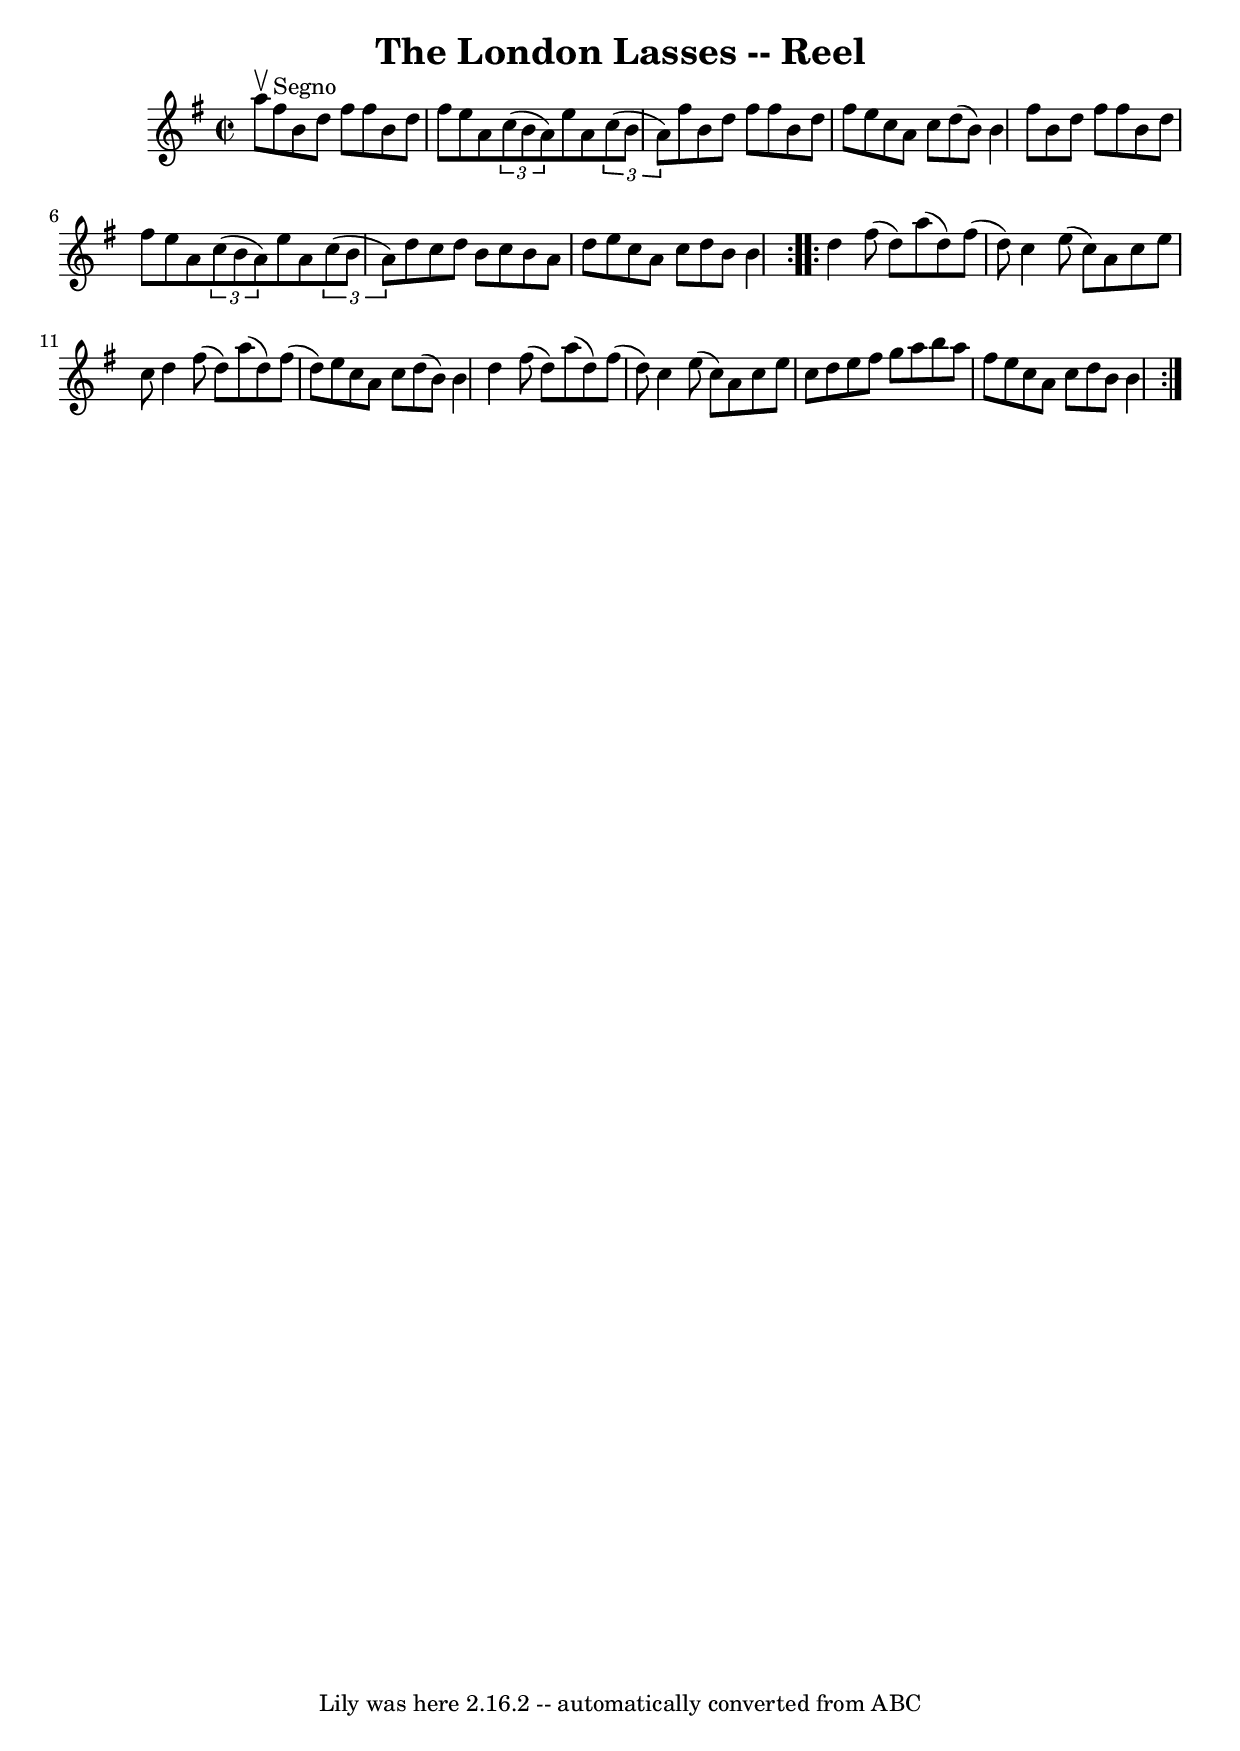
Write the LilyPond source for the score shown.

\version "2.7.40"
\include "Mammoth.ily"
\header {
	book = "Ryan's Mammoth Collection"
	crossRefNumber = "1"
	footnotes = "\\\\213\\\\This sounds better with 2 sharps (one in the book)"
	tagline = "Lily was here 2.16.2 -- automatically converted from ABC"
	title = "The London Lasses -- Reel"
}
voicedefault =  {
\set Score.defaultBarType = "empty"

\repeat volta 2 {
\override Staff.TimeSignature #'style = #'C
 \time 2/2 \key b \phrygian a''8^\upbow   |
 fis''8^"Segno" b'8 
 d''8 fis''8 fis''8 b'8 d''8 fis''8    |
 e''8 a'8  
    \times 2/3 { c''8 (b'8 a'8) } e''8 a'8    \times 2/3 {   
c''8 (b'8 a'8) }   |
 fis''8 b'8 d''8 fis''8    
fis''8 b'8 d''8 fis''8    |
 e''8 c''8 a'8 c''8    
d''8 (b'8) b'4    |
 fis''8 b'8 d''8 fis''8    
fis''8 b'8 d''8 fis''8    |
 e''8 a'8    \times 2/3 {   
c''8 (b'8 a'8) } e''8 a'8    \times 2/3 { c''8 (b'8 a'8  
-) }   |
 d''8 c''8 d''8 b'8 c''8 b'8 a'8 d''8    
|
 e''8 c''8 a'8 c''8 d''8 b'8 b'4    }     
\repeat volta 2 { d''4 fis''8 (d''8) a''8 (d''8) fis''8 (
 d''8)   |
 c''4 e''8 (c''8) a'8 c''8 e''8 c''8  
  |
 d''4 fis''8 (d''8) a''8 (d''8) fis''8 (d''8  
-)   |
 e''8 c''8 a'8 c''8 d''8 (b'8) b'4    
|
 d''4 fis''8 (d''8) a''8 (d''8) fis''8 (d''8  
-)   |
 c''4 e''8 (c''8) a'8 c''8 e''8 c''8    
|
 d''8 e''8 fis''8 g''8 a''8 b''8 a''8 fis''8    
|
 e''8 c''8 a'8 c''8 d''8 b'8 b'4            }   
}

\score{
    <<

	\context Staff="default"
	{
	    \voicedefault 
	}

    >>
	\layout {
	}
	\midi {}
}
